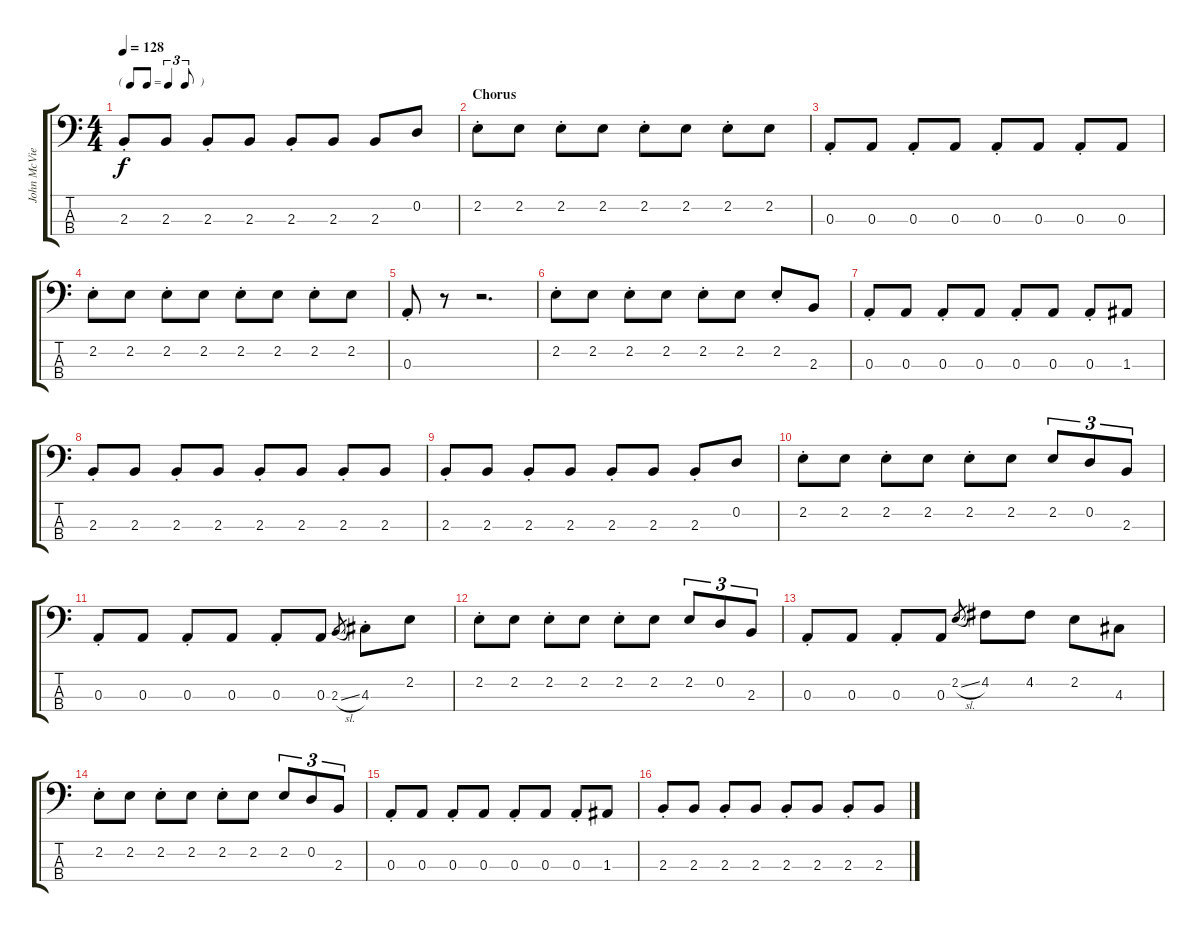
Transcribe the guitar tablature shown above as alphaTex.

\track ("John McVie - Bass" "John McVie") {instrument electricbassfinger}
\staff {score tabs}
\tuning (G2 D2 A1 E1) {hide}
\ts (4 4)
\tf triplet8th
\tempo 128
\clef f4
\ks c
2.3{st}.8{dy f} 2.3.8 2.3{st}.8 2.3.8 2.3{st}.8 2.3.8 2.3.8 0.2.8 |
\section ("" "Chorus")
2.2{st}.8 2.2.8 2.2{st}.8 2.2.8 2.2{st}.8 2.2.8 2.2{st}.8 2.2.8 |
0.3{st}.8 0.3.8 0.3{st}.8 0.3.8 0.3{st}.8 0.3.8 0.3{st}.8 0.3.8 |
2.2{st}.8 2.2.8 2.2{st}.8 2.2.8 2.2{st}.8 2.2.8 2.2{st}.8 2.2.8 |
0.3{st}.8 r.8 r.2{d} |
2.2{st}.8 2.2.8 2.2{st}.8 2.2.8 2.2{st}.8 2.2.8 2.2{st}.8 2.3.8 |
0.3{st}.8 0.3.8 0.3{st}.8 0.3.8 0.3{st}.8 0.3.8 0.3{st}.8 1.3.8 |
2.3{st}.8 2.3.8 2.3{st}.8 2.3.8 2.3{st}.8 2.3.8 2.3{st}.8 2.3.8 |
2.3{st}.8 2.3.8 2.3{st}.8 2.3.8 2.3{st}.8 2.3.8 2.3{st}.8 0.2.8 |
2.2{st}.8 2.2.8 2.2{st}.8 2.2.8 2.2{st}.8 2.2.8 2.2.8{tu (3 2)} 0.2.8{tu (3 2)} 2.3.8{tu (3 2)} |
0.3{st}.8 0.3.8 0.3{st}.8 0.3.8 0.3{st}.8 0.3.8 2.3{sl}.8{gr} 4.3{st}.8 2.2.8 |
2.2{st}.8 2.2.8 2.2{st}.8 2.2.8 2.2{st}.8 2.2.8 2.2.8{tu (3 2)} 0.2.8{tu (3 2)} 2.3.8{tu (3 2)} |
0.3{st}.8 0.3.8 0.3{st}.8 0.3.8 2.2{sl}.8{gr} 4.2.8 4.2.8 2.2.8 4.3.8 |
2.2{st}.8 2.2.8 2.2{st}.8 2.2.8 2.2{st}.8 2.2.8 2.2.8{tu (3 2)} 0.2.8{tu (3 2)} 2.3.8{tu (3 2)} |
0.3{st}.8 0.3.8 0.3{st}.8 0.3.8 0.3{st}.8 0.3.8 0.3{st}.8 1.3.8 |
2.3{st}.8 2.3.8 2.3{st}.8 2.3.8 2.3{st}.8 2.3.8 2.3{st}.8 2.3.8
